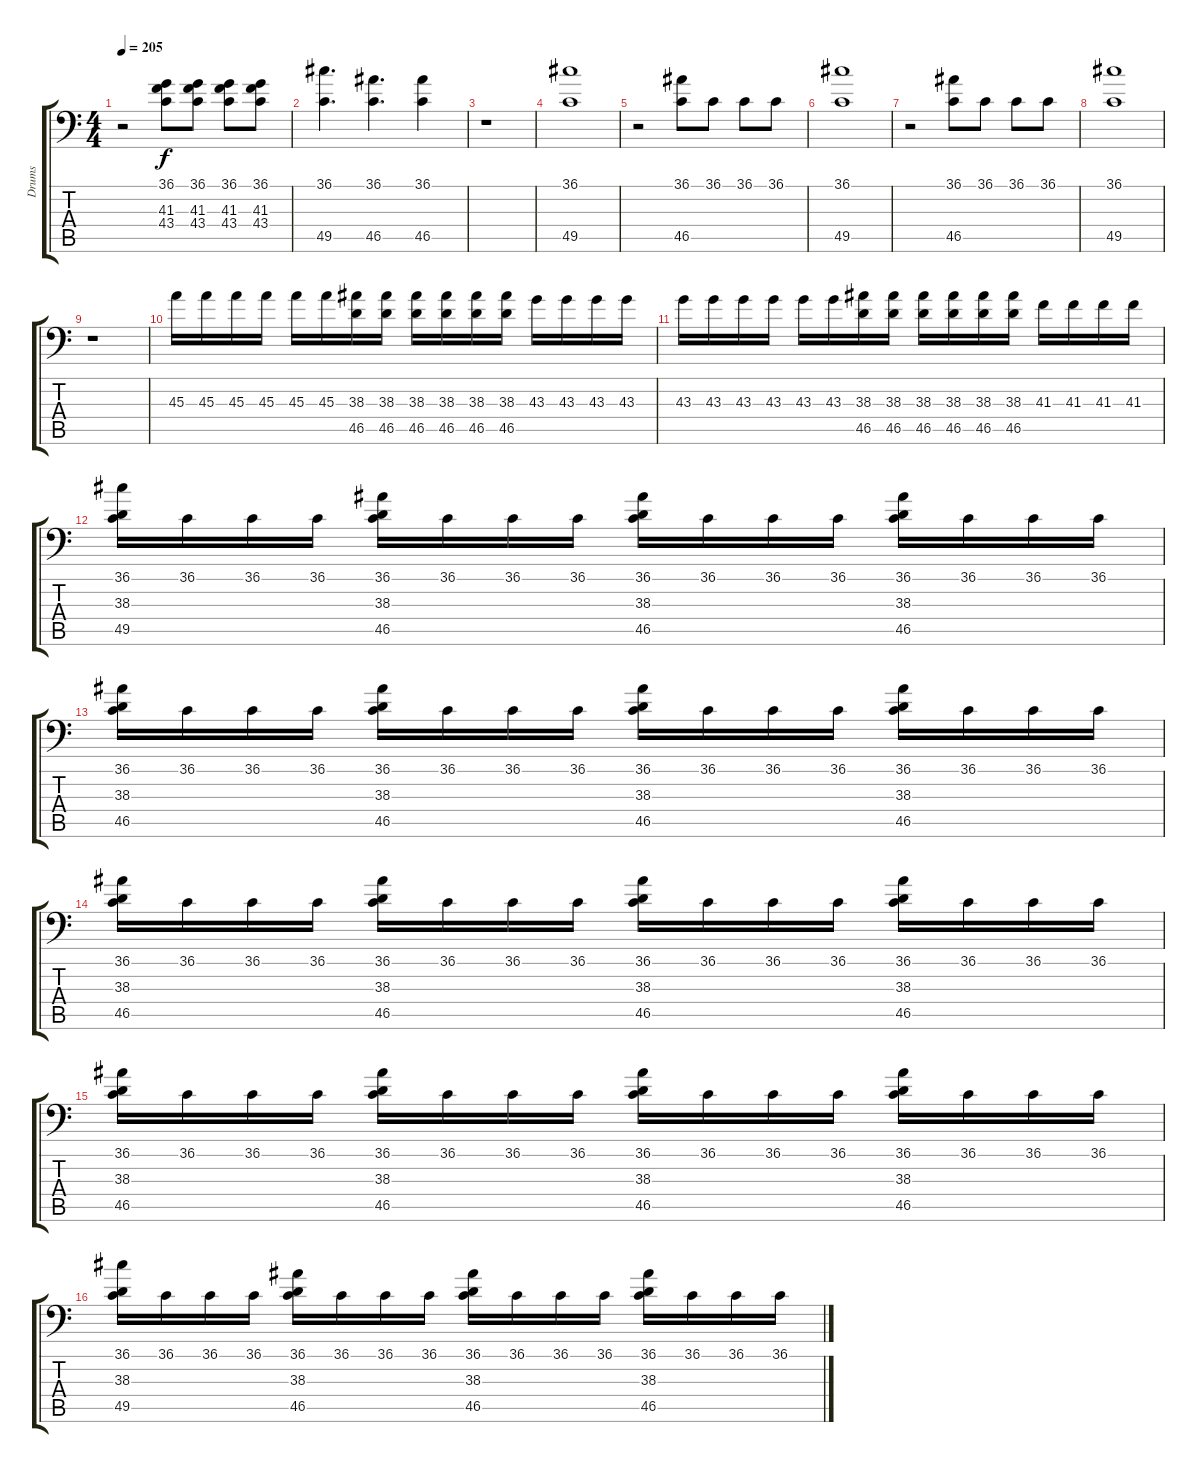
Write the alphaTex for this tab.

\track ("Drums" "Drums") {instrument acousticgrandpiano}
\staff {score tabs}
\tuning (C-1 C-1 C-1 C-1 C-1 C-1) {hide}
\ts (4 4)
\tempo 205
\clef f4
\ks c
r.2{dy f} (36.1 41.3 43.4).8 (36.1 41.3 43.4).8 (36.1 41.3 43.4).8 (36.1 41.3 43.4).8 |
(36.1 49.5).4{d} (36.1 46.5).4{d} (36.1 46.5).4 |
r.1 |
(36.1 49.5).1 |
r.2 (36.1 46.5).8 36.1.8 36.1.8 36.1.8 |
(36.1 49.5).1 |
r.2 (36.1 46.5).8 36.1.8 36.1.8 36.1.8 |
(36.1 49.5).1 |
r.1 |
45.3.16 45.3.16 45.3.16 45.3.16 45.3.16 45.3.16 (38.3 46.5).16 (38.3 46.5).16 (38.3 46.5).16 (38.3 46.5).16 (38.3 46.5).16 (38.3 46.5).16 43.3.16 43.3.16 43.3.16 43.3.16 |
43.3.16 43.3.16 43.3.16 43.3.16 43.3.16 43.3.16 (38.3 46.5).16 (38.3 46.5).16 (38.3 46.5).16 (38.3 46.5).16 (38.3 46.5).16 (38.3 46.5).16 41.3.16 41.3.16 41.3.16 41.3.16 |
(36.1 38.3 49.5).16 36.1.16 36.1.16 36.1.16 (36.1 38.3 46.5).16 36.1.16 36.1.16 36.1.16 (36.1 38.3 46.5).16 36.1.16 36.1.16 36.1.16 (36.1 38.3 46.5).16 36.1.16 36.1.16 36.1.16 |
(36.1 38.3 46.5).16 36.1.16 36.1.16 36.1.16 (36.1 38.3 46.5).16 36.1.16 36.1.16 36.1.16 (36.1 38.3 46.5).16 36.1.16 36.1.16 36.1.16 (36.1 38.3 46.5).16 36.1.16 36.1.16 36.1.16 |
(36.1 38.3 46.5).16 36.1.16 36.1.16 36.1.16 (36.1 38.3 46.5).16 36.1.16 36.1.16 36.1.16 (36.1 38.3 46.5).16 36.1.16 36.1.16 36.1.16 (36.1 38.3 46.5).16 36.1.16 36.1.16 36.1.16 |
(36.1 38.3 46.5).16 36.1.16 36.1.16 36.1.16 (36.1 38.3 46.5).16 36.1.16 36.1.16 36.1.16 (36.1 38.3 46.5).16 36.1.16 36.1.16 36.1.16 (36.1 38.3 46.5).16 36.1.16 36.1.16 36.1.16 |
(36.1 38.3 49.5).16 36.1.16 36.1.16 36.1.16 (36.1 38.3 46.5).16 36.1.16 36.1.16 36.1.16 (36.1 38.3 46.5).16 36.1.16 36.1.16 36.1.16 (36.1 38.3 46.5).16 36.1.16 36.1.16 36.1.16
